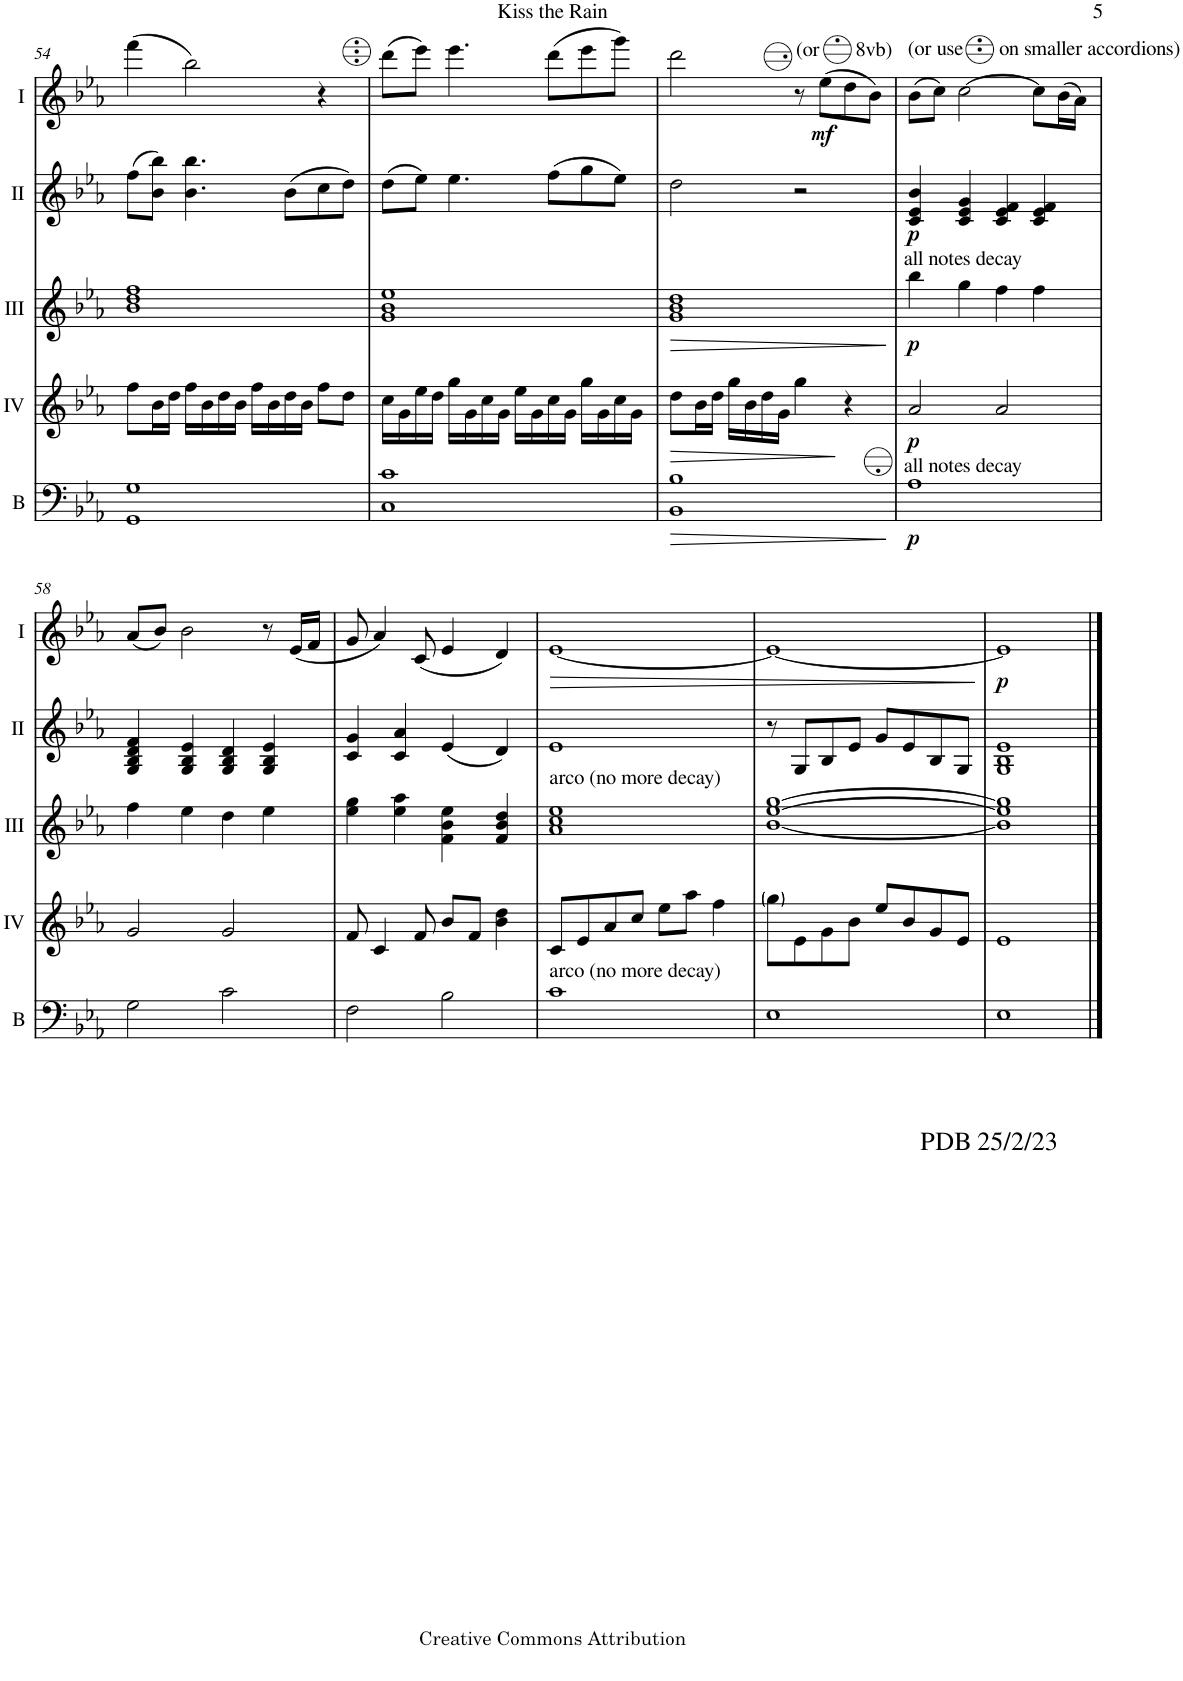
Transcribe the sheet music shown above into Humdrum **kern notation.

**kern	**dynam	**kern	**dynam	**kern	**dynam	**kern	**dynam	**kern	**dynam
*part5	*part5	*part4	*part4	*part3	*part3	*part2	*part2	*part1	*part1
*staff5	*staff5	*staff4	*staff4	*staff3	*staff3	*staff2	*staff2	*staff1	*staff1
*I"Bass	*	*I"Acc. 4	*	*I"Acc. 3	*	*I"Acc. 2	*	*I"Acc. 1	*
*I'B	*	*	*	*	*	*	*	*	*
!!LO:PB:g=z
*clefF4	*	*clefG2	*	*clefG2	*	*clefG2	*	*clefG2	*
*Trd7c12	*	*Trd7c12	*	*Trd7c12	*	*	*	*	*
*k[b-e-a-]	*	*k[b-e-a-]	*	*k[b-e-a-]	*	*k[b-e-a-]	*	*k[b-e-a-]	*
*M4/4	*	*M4/4	*	*M4/4	*	*M4/4	*	*M4/4	*
*met(c)	*	*met(c)	*	*met(c)	*	*met(c)	*	*met(c)	*
=54	=54	=54	=54	=54	=54	=54	=54	=54	=54
1GG 1G	.	8ff\L	.	1b- 1dd 1ff	.	(8ff\L	.	(4fff\	.
.	.	16b-\L	.	.	.	8b-\ 8bb-\J)	.	.	.
.	.	16dd\JJ	.	.	.	.	.	.	.
.	.	16ff\LL	.	.	.	4.b-\ 4.bb-\	.	2bb-\)	.
.	.	16b-\	.	.	.	.	.	.	.
.	.	16dd\	.	.	.	.	.	.	.
.	.	16b-\JJ	.	.	.	.	.	.	.
.	.	16ff\LL	.	.	.	.	.	.	.
.	.	16b-\	.	.	.	.	.	.	.
.	.	16dd\	.	.	.	(8b-\L	.	.	.
.	.	16b-\JJ	.	.	.	.	.	.	.
.	.	8ff\L	.	.	.	8cc\	.	4r	.
.	.	8dd\J	.	.	.	8dd\J)	.	.	.
=55	=55	=55	=55	=55	=55	=55	=55	=55	=55
1C 1c	.	16cc\LL	.	1g 1b- 1ee-	.	(8dd\L	.	(8dd\L	.
.	.	16g\	.	.	.	.	.	.	.
.	.	16ee-\	.	.	.	8ee-\J)	.	8ee-\J)	.
.	.	16dd\JJ	.	.	.	.	.	.	.
.	.	16gg\LL	.	.	.	4.ee-\	.	4.ee-\	.
.	.	16g\	.	.	.	.	.	.	.
.	.	16cc\	.	.	.	.	.	.	.
.	.	16g\JJ	.	.	.	.	.	.	.
.	.	16ee-\LL	.	.	.	.	.	.	.
.	.	16g\	.	.	.	.	.	.	.
.	.	16cc\	.	.	.	(8ff\L	.	(8dd\L	.
.	.	16g\JJ	.	.	.	.	.	.	.
.	.	16gg\LL	.	.	.	8gg\	.	8ee-\	.
.	.	16g\	.	.	.	.	.	.	.
.	.	16cc\	.	.	.	8ee-\J)	.	8gg\J)	.
.	.	16g\JJ	.	.	.	.	.	.	.
=56	=56	=56	=56	=56	=56	=56	=56	=56	=56
!	!LO:HP:b	!	!LO:HP:b	!	!LO:HP:b	!	!	!	!
1BB- 1B-	>	8dd\L	>	1g 1b- 1dd	>	2dd\	.	2dd\	.
.	.	16b-\L	.	.	.	.	.	.	.
.	.	16dd\JJ	.	.	.	.	.	.	.
.	.	16gg\LL	.	.	.	.	.	.	.
.	.	16b-\	.	.	.	.	.	.	.
.	.	16dd\	.	.	.	.	.	.	.
.	.	16g\JJ	.	.	.	.	.	.	.
.	.	4gg\	.	.	.	2r	.	8r	.
!	!	!	!	!	!	!	!	!LO:TX:a:t=(or       8vb)	!
!	!	!	!	!	!	!	!	!	!LO:DY:b
.	.	.	.	.	.	.	.	(8ee-\L	mf
.	.	4r	]	.	.	.	.	8dd\	.
.	.	.	.	.	.	.	.	8b-\J)	.
.	]	.	.	.	]	.	.	.	.
=57	=57	=57	=57	=57	=57	=57	=57	=57	=57
!	!	!	!	!	!	!	!	!LO:TX:a:t=(or use       on smaller accordions)	!
!	!	!	!	!LO:TX:a:t=all notes decay	!	!	!	!	!
!LO:TX:a:t=all notes decay	!	!	!	!	!	!	!	!	!
!	!LO:DY:b	!	!LO:DY:b	!	!LO:DY:b	!	!LO:DY:b	!	!
1A-	p	2a-/	p	4bb-\	p	4c/ 4e-/ 4b-/	p	(8b-\L	.
.	.	.	.	.	.	.	.	8cc\J)	.
.	.	.	.	4gg\	.	4c/ 4e-/ 4g/	.	[2cc\	.
.	.	2a-/	.	4ff\	.	4c/ 4e-/ 4f/	.	.	.
.	.	.	.	4ff\	.	4c/ 4e-/ 4f/	.	8cc\L]	.
.	.	.	.	.	.	.	.	(16b-\L	.
.	.	.	.	.	.	.	.	16a-\JJ)	.
!!LO:LB:g=z
=58	=58	=58	=58	=58	=58	=58	=58	=58	=58
2G\	.	2g/	.	4ff\	.	4G/ 4B-/ 4d/ 4f/	.	(8a-/L	.
.	.	.	.	.	.	.	.	8b-/J)	.
.	.	.	.	4ee-\	.	4G/ 4B-/ 4e-/	.	2b-\	.
2c\	.	2g/	.	4dd\	.	4G/ 4B-/ 4d/	.	.	.
.	.	.	.	4ee-\	.	4G/ 4B-/ 4e-/	.	8r	.
.	.	.	.	.	.	.	.	(16e-/LL	.
.	.	.	.	.	.	.	.	16f/JJ	.
=59	=59	=59	=59	=59	=59	=59	=59	=59	=59
2F\	.	8f/	.	4ee-\ 4gg\	.	4c/ 4g/	.	8g/	.
.	.	4c/	.	.	.	.	.	4a-/)	.
.	.	.	.	4ee-\ 4aa-\	.	4c/ 4a-/	.	.	.
.	.	8f/	.	.	.	.	.	(8c/	.
2B-\	.	8b-/L	.	4f\ 4b-\ 4ee-\	.	(4e-/	.	4e-/	.
.	.	8f/J	.	.	.	.	.	.	.
.	.	4b-\ 4dd\	.	4f/ 4b-/ 4dd/	.	4d/)	.	4d/)	.
=60	=60	=60	=60	=60	=60	=60	=60	=60	=60
!	!	!	!	!LO:TX:a:t=arco (no more decay)	!	!	!	!	!
!LO:TX:a:t=arco (no more decay)	!	!	!	!	!	!	!	!	!
!	!	!	!	!	!	!	!	!	!LO:HP:b
1c	.	8c/L	.	1a- 1cc 1ee-	.	1e-	.	[1e-	>
.	.	8e-/	.	.	.	.	.	.	.
.	.	8a-/	.	.	.	.	.	.	.
.	.	8cc/J	.	.	.	.	.	.	.
.	.	8ee-\L	.	.	.	.	.	.	.
.	.	8aa-\J	.	.	.	.	.	.	.
.	.	4ff\	.	.	.	.	.	.	.
=61	=61	=61	=61	=61	=61	=61	=61	=61	=61
1E-	.	8gg\L	.	[1b- [1ee- [1gg	.	8r	.	1e-_	.
.	.	8e-\	.	.	.	8G/L	.	.	.
.	.	8g\	.	.	.	8B-/	.	.	.
.	.	8b-\J	.	.	.	8e-/J	.	.	.
.	.	8ee-/L	.	.	.	8g/L	.	.	.
.	.	8b-/	.	.	.	8e-/	.	.	.
.	.	8g/	.	.	.	8B-/	.	.	.
.	.	8e-/J	.	.	.	8G/J	.	.	.
.	.	.	.	.	.	.	.	.	]
=62	=62	=62	=62	=62	=62	=62	=62	=62	=62
!	!	!	!	!	!	!	!	!LO:TX:b:t=PDB 25/2/23	!
!	!	!	!	!	!	!	!	!LO:TX:b:t=For more arrangements, check out www.de-bra.nl/arrangements.html	!
!	!	!	!	!	!	!	!	!	!LO:DY:b
1E-	.	1e-	.	1b-] 1ee-] 1gg]	.	1G 1B- 1e-	.	1e-]	p
==	==	==	==	==	==	==	==	==	==
*-	*-	*-	*-	*-	*-	*-	*-	*-	*-
